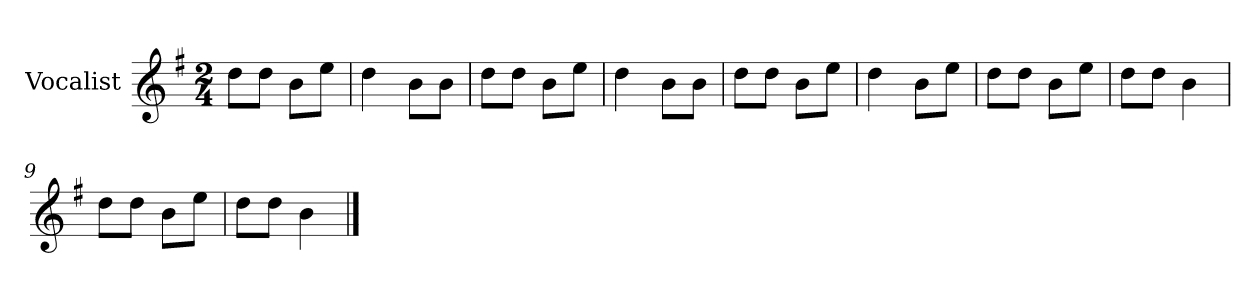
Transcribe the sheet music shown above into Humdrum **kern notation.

**kern
*part1
*staff1
*I"Vocalist
*k[f#]
*G:
*M2/4
=1
8ddL
8ddJ
8bL
8eeJ
=2
4dd
8bL
8bJ
=3
8ddL
8ddJ
8bL
8eeJ
=4
4dd
8bL
8bJ
=5
8ddL
8ddJ
8bL
8eeJ
=6
4dd
8bL
8eeJ
=7
8ddL
8ddJ
8bL
8eeJ
=8
8ddL
8ddJ
4b
=9
8ddL
8ddJ
8bL
8eeJ
=10
8ddL
8ddJ
4b
==
*-
